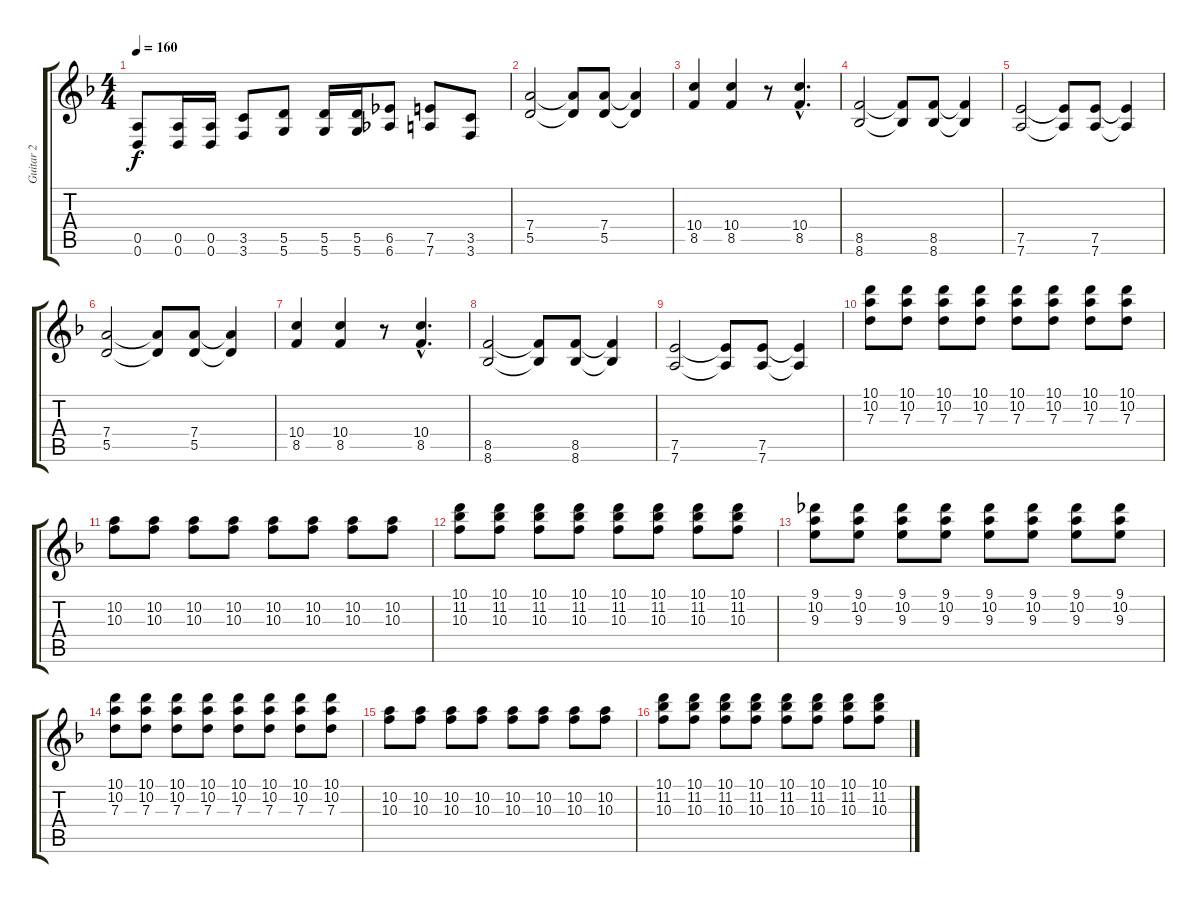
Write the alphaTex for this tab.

\track ("Guitar 2" "Guitar 2") {instrument distortionguitar}
\staff {score tabs}
\tuning (E4 B3 G3 D3 A2 D2) {hide}
\ts (4 4)
\tempo 160
\clef g2
\ks f
(0.5 0.6).8{dy f} (0.5 0.6).16 (0.5 0.6).16 (3.5 3.6).8 (5.5 5.6).8 (5.5 5.6).16 (5.5 5.6).16 (6.5 6.6).8 (7.5 7.6).8 (3.5 3.6).8 |
(7.4 5.5).2 (7.4{t} 5.5{t}).8 (7.4 5.5).8 (7.4{t} 5.5{t}).4 |
(10.4 8.5).4 (10.4 8.5).4 r.8 (10.4{hac} 8.5{hac}).4{d} |
(8.5 8.6).2 (8.5{t} 8.6{t}).8 (8.5 8.6).8 (8.5{t} 8.6{t}).4 |
(7.5 7.6).2 (7.5{t} 7.6{t}).8 (7.5 7.6).8 (7.5{t} 7.6{t}).4 |
(7.4 5.5).2 (7.4{t} 5.5{t}).8 (7.4 5.5).8 (7.4{t} 5.5{t}).4 |
(10.4 8.5).4 (10.4 8.5).4 r.8 (10.4{hac} 8.5{hac}).4{d} |
(8.5 8.6).2 (8.5{t} 8.6{t}).8 (8.5 8.6).8 (8.5{t} 8.6{t}).4 |
(7.5 7.6).2 (7.5{t} 7.6{t}).8 (7.5 7.6).8 (7.5{t} 7.6{t}).4 |
(10.1 10.2 7.3).8{volume 9} (10.1 10.2 7.3).8 (10.1 10.2 7.3).8 (10.1 10.2 7.3).8 (10.1 10.2 7.3).8 (10.1 10.2 7.3).8 (10.1 10.2 7.3).8 (10.1 10.2 7.3).8 |
(10.2 10.3).8 (10.2 10.3).8 (10.2 10.3).8 (10.2 10.3).8 (10.2 10.3).8 (10.2 10.3).8 (10.2 10.3).8 (10.2 10.3).8 |
(10.1 11.2 10.3).8 (10.1 11.2 10.3).8 (10.1 11.2 10.3).8 (10.1 11.2 10.3).8 (10.1 11.2 10.3).8 (10.1 11.2 10.3).8 (10.1 11.2 10.3).8 (10.1 11.2 10.3).8 |
(9.1 10.2 9.3).8 (9.1 10.2 9.3).8 (9.1 10.2 9.3).8 (9.1 10.2 9.3).8 (9.1 10.2 9.3).8 (9.1 10.2 9.3).8 (9.1 10.2 9.3).8 (9.1 10.2 9.3).8 |
(10.1 10.2 7.3).8 (10.1 10.2 7.3).8 (10.1 10.2 7.3).8 (10.1 10.2 7.3).8 (10.1 10.2 7.3).8 (10.1 10.2 7.3).8 (10.1 10.2 7.3).8 (10.1 10.2 7.3).8 |
(10.2 10.3).8 (10.2 10.3).8 (10.2 10.3).8 (10.2 10.3).8 (10.2 10.3).8 (10.2 10.3).8 (10.2 10.3).8 (10.2 10.3).8 |
(10.1 11.2 10.3).8 (10.1 11.2 10.3).8 (10.1 11.2 10.3).8 (10.1 11.2 10.3).8 (10.1 11.2 10.3).8 (10.1 11.2 10.3).8 (10.1 11.2 10.3).8 (10.1 11.2 10.3).8
